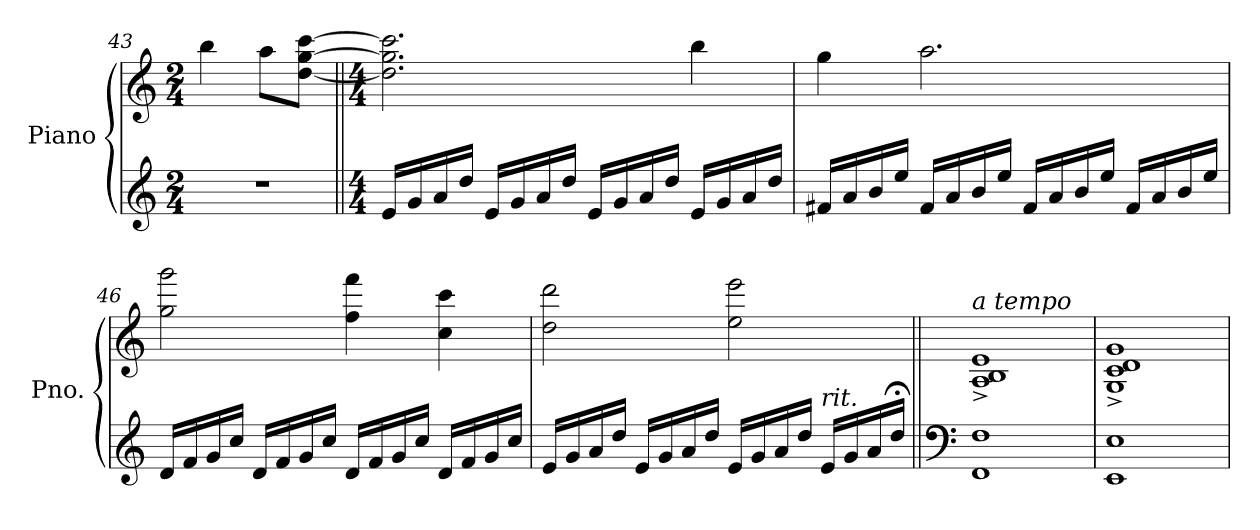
**kern	**kern
*part1	*part1
*staff2	*staff1
*I"Piano	*
*I'Pno.	*
*clefG2	*clefG2
*k[]	*k[]
*M2/4	*M2/4
=43	=43
2r	4bb\
.	8aa\L
.	[8dd\ [8gg\ [8ccc\J
=44||	=44||
*M4/4	*M4/4
16e/LL	2.dd\] 2.gg\] 2.ccc\]
16g/	.
16a/	.
16dd/JJ	.
16e/LL	.
16g/	.
16a/	.
16dd/JJ	.
16e/LL	.
16g/	.
16a/	.
16dd/JJ	.
16e/LL	4bb\
16g/	.
16a/	.
16dd/JJ	.
!!LO:LB:g=z
=45	=45
16f#X/LL	4gg\
16a/	.
16b/	.
16ee/JJ	.
16f#/LL	2.aa\
16a/	.
16b/	.
16ee/JJ	.
16f#/LL	.
16a/	.
16b/	.
16ee/JJ	.
16f#/LL	.
16a/	.
16b/	.
16ee/JJ	.
=46	=46
16d/LL	2gg\ 2ggg\
16f/	.
16g/	.
16cc/JJ	.
16d/LL	.
16f/	.
16g/	.
16cc/JJ	.
16d/LL	4ff\ 4fff\
16f/	.
16g/	.
16cc/JJ	.
16d/LL	4cc\ 4ccc\
16f/	.
16g/	.
16cc/JJ	.
=47	=47
16e/LL	2dd\ 2ddd\
16g/	.
16a/	.
16dd/JJ	.
16e/LL	.
16g/	.
16a/	.
16dd/JJ	.
16e/LL	2ee\ 2eee\
16g/	.
16a/	.
16dd/JJ	.
!LO:TX:a:i:t=rit.	!
16e/LL	.
16g/	.
16a/	.
16dd;</JJ	.
=48||	=48||
*clefF4	*
!	!LO:TX:a:i:t=a tempo
1FF 1F	1A^> 1B^> 1e^>
=49	=49
1EE 1E	1G^> 1c^> 1d^> 1g^>
=	=
*-	*-
